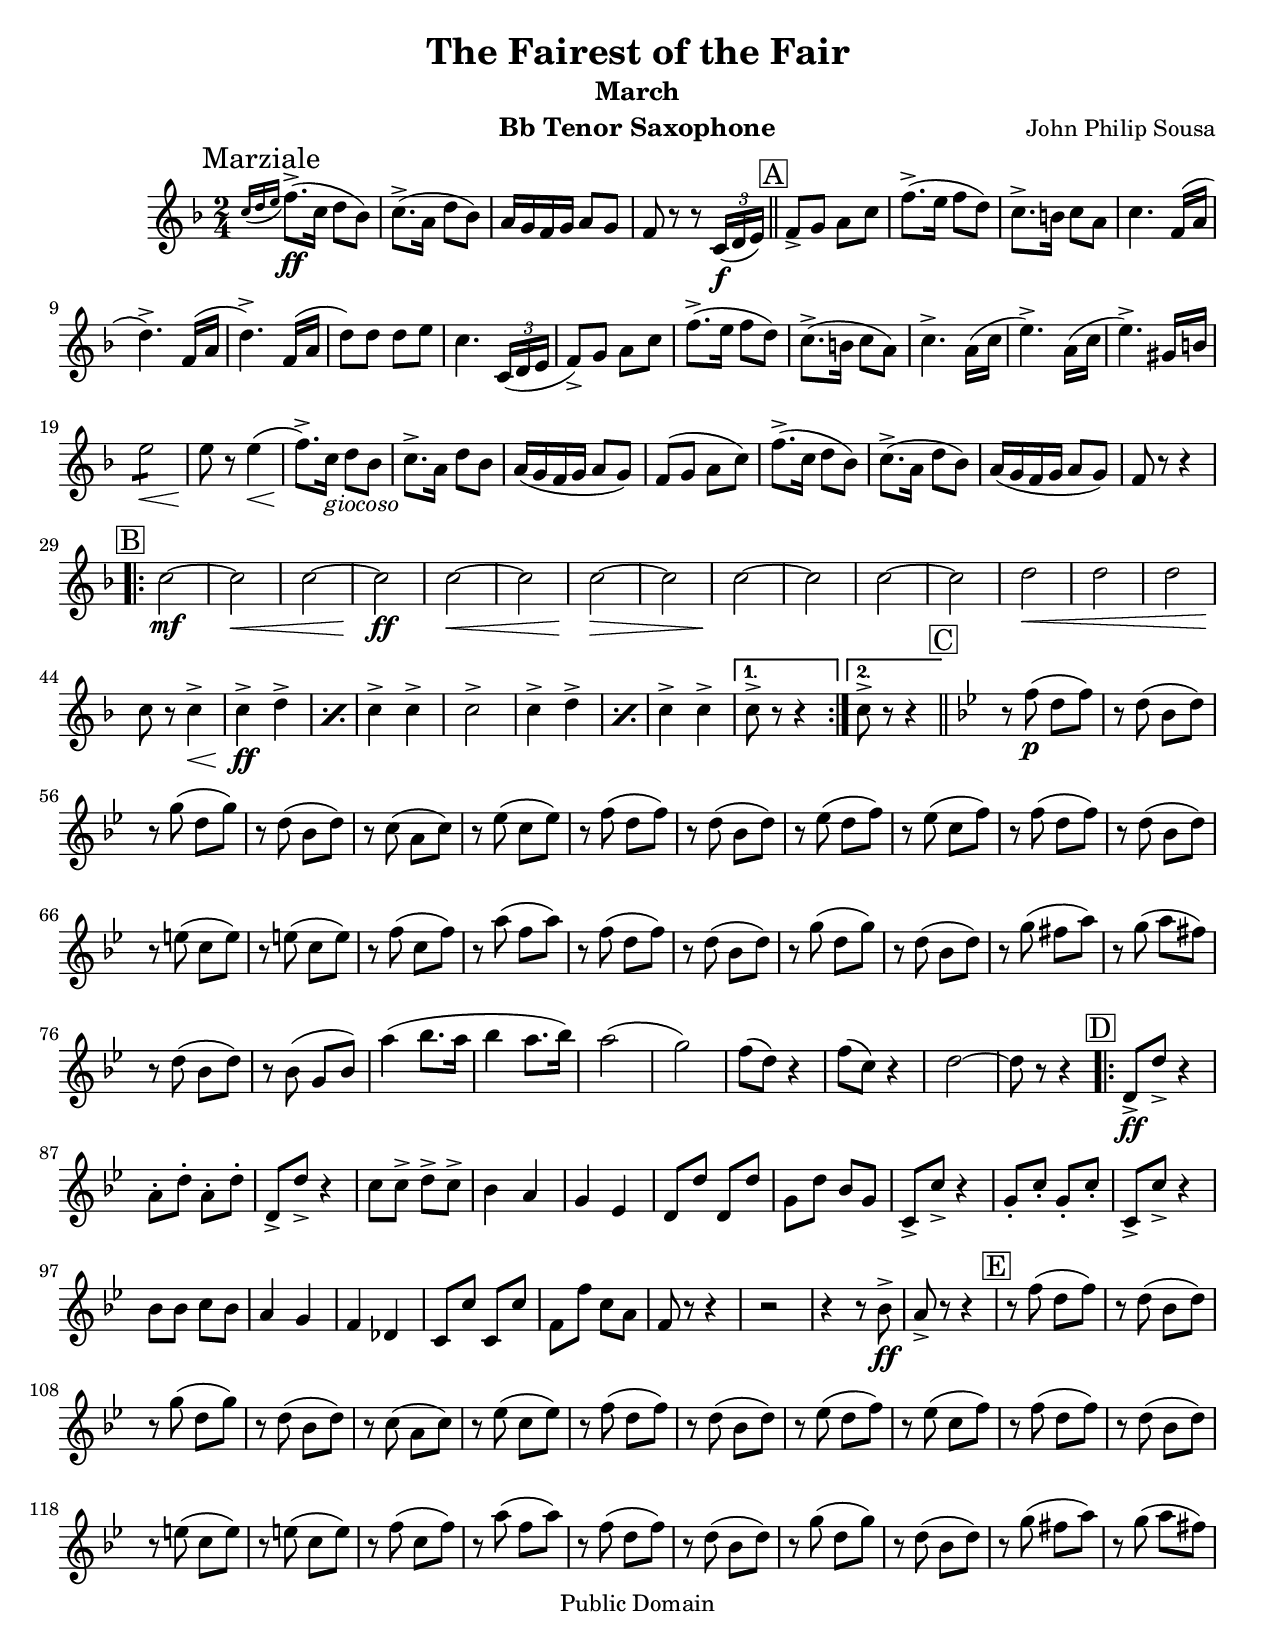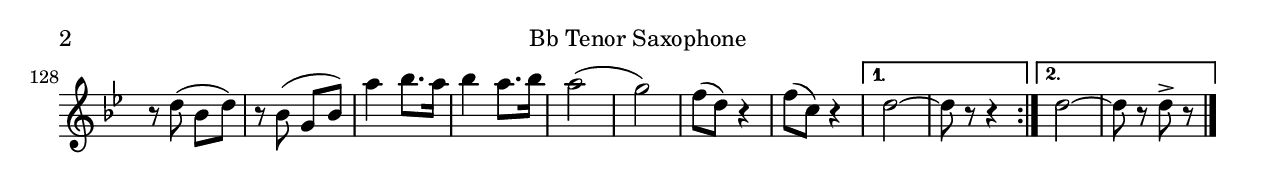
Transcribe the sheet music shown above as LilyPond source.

\version "2.16.2"
\include "JPSFotF.ly"

\paper {
  #(set-paper-size "letter")
}

\header {
  instrument = "Bb Tenor Saxophone"
}

\score {
  \new Staff { 
    \set Staff.midiInstrument = "tenor sax"
    \override Score.RehearsalMark #'break-align-symbol = #'time-signature
    \mark "Marziale"
    <<
      \rehearsalMarks
      \tenorSaxophoneInBb
    >>
  }
  
  \layout {}
  \midi {
    \tempo 4 = 120
  }
}

